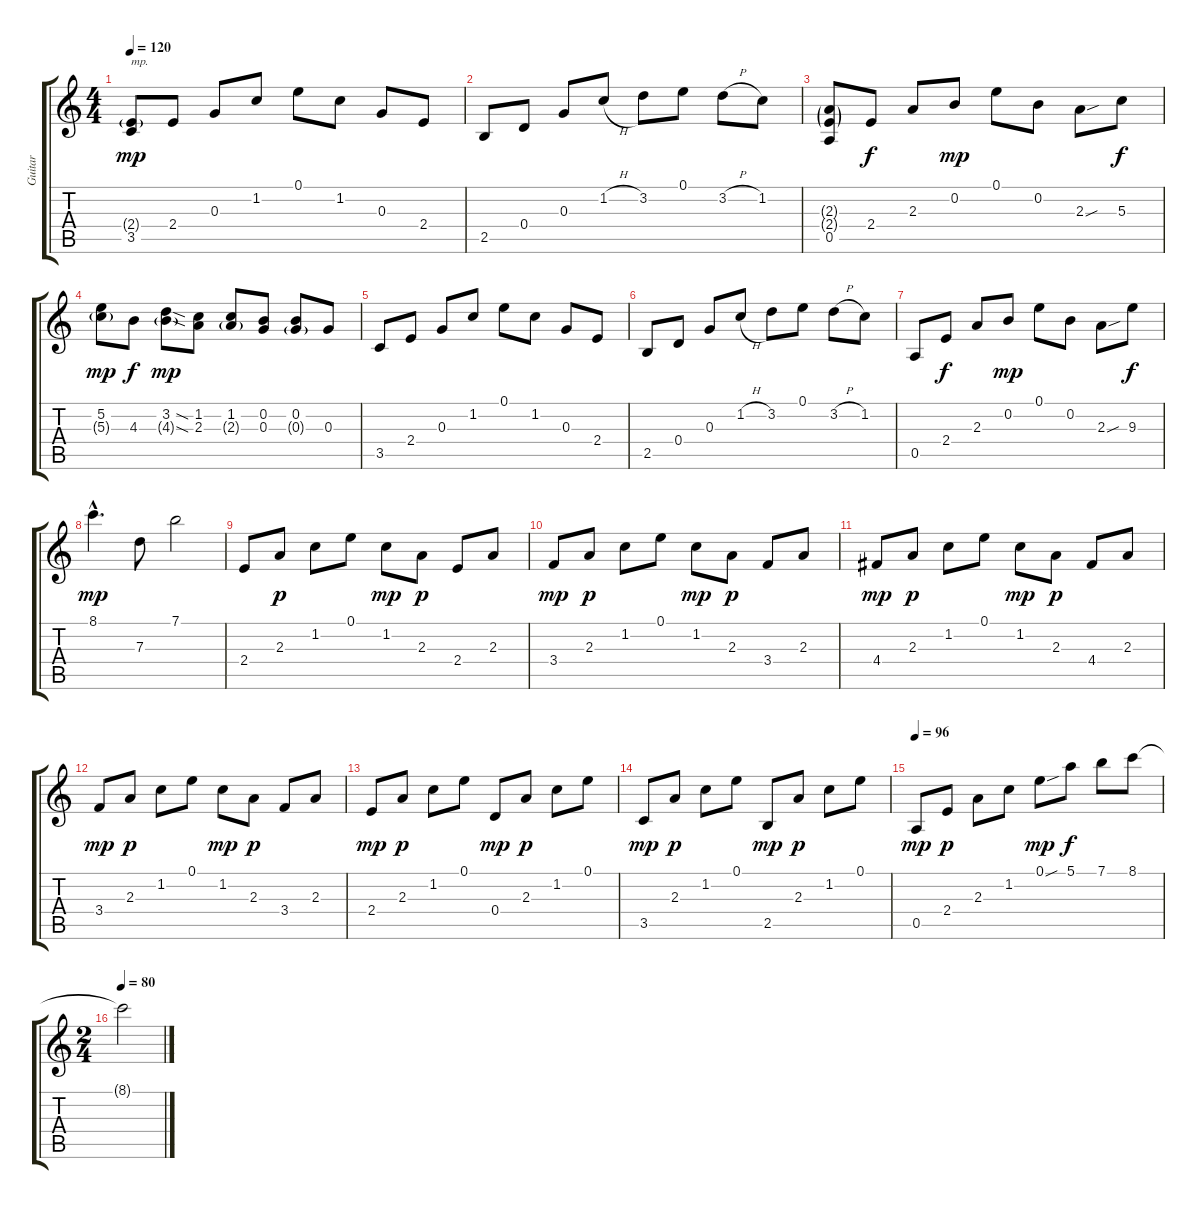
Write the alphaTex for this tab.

\track ("Guitar" "Guitar") {instrument acousticguitarnylon}
\staff {score tabs}
\tuning (E4 B3 G3 D3 A2 E2) {hide}
\ts (4 4)
\tempo 120
\clef g2
\ks c
(2.4{g} 3.5).8{txt "mp." dy mp} 2.4.8 0.3.8 1.2.8 0.1.8 1.2.8 0.3.8 2.4.8 |
2.5.8 0.4.8 0.3.8 1.2{h}.8 3.2.8 0.1.8 3.2{h}.8 1.2.8 |
(2.3{g} 2.4{g} 0.5).8 2.4.8{dy f} 2.3.8 0.2.8{dy mp} 0.1.8 0.2.8 2.3{sou}.8 5.3.8{dy f} |
(5.2 5.3{g}).8{dy mp} 4.3.8{dy f} (3.2{sod} 4.3{sod g}).8{dy mp} (1.2 2.3).8 (1.2 2.3{g}).8 (0.2 0.3).8 (0.2 0.3{g}).8 0.3.8 |
3.5.8 2.4.8 0.3.8 1.2.8 0.1.8 1.2.8 0.3.8 2.4.8 |
2.5.8 0.4.8 0.3.8 1.2{h}.8 3.2.8 0.1.8 3.2{h}.8 1.2.8 |
0.5.8 2.4.8{dy f} 2.3.8 0.2.8{dy mp} 0.1.8 0.2.8 2.3{sou}.8 9.3.8{dy f} |
8.1{hac}.4{d dy mp} 7.3.8 7.1.2 |
2.4.8 2.3.8{dy p} 1.2.8 0.1.8 1.2.8{dy mp} 2.3.8{dy p} 2.4.8 2.3.8 |
3.4.8{dy mp} 2.3.8{dy p} 1.2.8 0.1.8 1.2.8{dy mp} 2.3.8{dy p} 3.4.8 2.3.8 |
4.4.8{dy mp} 2.3.8{dy p} 1.2.8 0.1.8 1.2.8{dy mp} 2.3.8{dy p} 4.4.8 2.3.8 |
3.4.8{dy mp} 2.3.8{dy p} 1.2.8 0.1.8 1.2.8{dy mp} 2.3.8{dy p} 3.4.8 2.3.8 |
2.4.8{dy mp} 2.3.8{dy p} 1.2.8 0.1.8 0.4.8{dy mp} 2.3.8{dy p} 1.2.8 0.1.8 |
3.5.8{dy mp} 2.3.8{dy p} 1.2.8 0.1.8 2.5.8{dy mp} 2.3.8{dy p} 1.2.8 0.1.8 |
\tempo 96
0.5.8{dy mp} 2.4.8{dy p} 2.3.8 1.2.8 0.1{sou}.8{dy mp} 5.1.8{dy f} 7.1.8 8.1.8 |
\ts (2 4)
\tempo 80
8.1{t}.2
